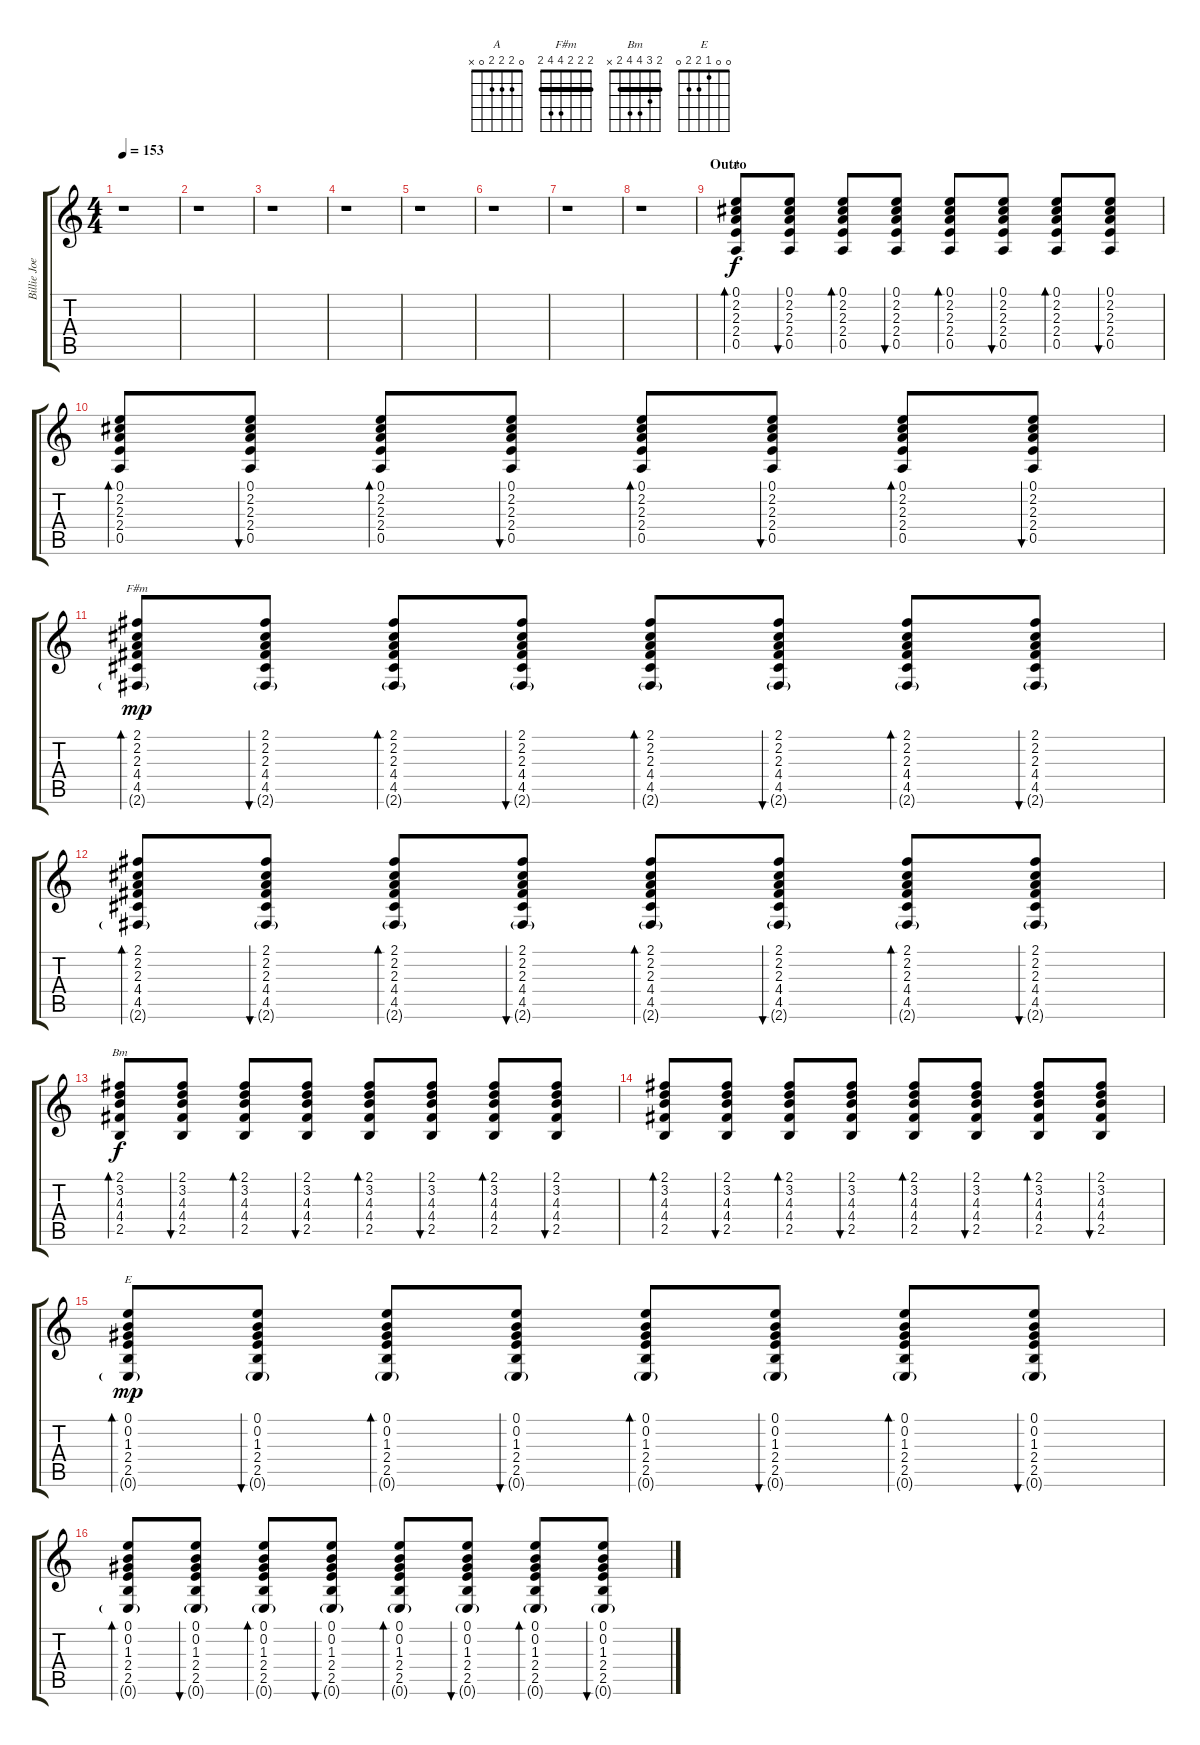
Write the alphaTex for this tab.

\track ("Billie Joe Armstrong (Acoustic Guitar 1)" "Billie Joe") {instrument acousticguitarnylon}
\staff {score tabs}
\tuning (E4 B3 G3 D3 A2 E2) {hide}
\chord ("A" 0 2 2 2 0 x)
\chord ("F#m" 2 2 2 4 4 2) {barre 2}
\chord ("Bm" 2 3 4 4 2 x) {barre 2}
\chord ("E" 0 0 1 2 2 0)
\ts (4 4)
\tempo 153
\clef g2
\ks c
r.1{dy mp} |
r.1 |
r.1 |
r.1 |
r.1 |
r.1 |
r.1 |
r.1 |
\section ("" "Outro")
(0.1 2.2 2.3 2.4 0.5).8{bd 60 ch "A" dy f} (0.1 2.2 2.3 2.4 0.5).8{bu 60} (0.1 2.2 2.3 2.4 0.5).8{bd 60} (0.1 2.2 2.3 2.4 0.5).8{bu 60} (0.1 2.2 2.3 2.4 0.5).8{bd 60} (0.1 2.2 2.3 2.4 0.5).8{bu 60} (0.1 2.2 2.3 2.4 0.5).8{bd 60} (0.1 2.2 2.3 2.4 0.5).8{bu 60} |
(0.1 2.2 2.3 2.4 0.5).8{bd 60} (0.1 2.2 2.3 2.4 0.5).8{bu 60} (0.1 2.2 2.3 2.4 0.5).8{bd 60} (0.1 2.2 2.3 2.4 0.5).8{bu 60} (0.1 2.2 2.3 2.4 0.5).8{bd 60} (0.1 2.2 2.3 2.4 0.5).8{bu 60} (0.1 2.2 2.3 2.4 0.5).8{bd 60} (0.1 2.2 2.3 2.4 0.5).8{bu 60} |
(2.1 2.2 2.3 4.4 4.5 2.6{g}).8{bd 60 ch "F#m" dy mp} (2.1 2.2 2.3 4.4 4.5 2.6{g}).8{bu 60} (2.1 2.2 2.3 4.4 4.5 2.6{g}).8{bd 60} (2.1 2.2 2.3 4.4 4.5 2.6{g}).8{bu 60} (2.1 2.2 2.3 4.4 4.5 2.6{g}).8{bd 60} (2.1 2.2 2.3 4.4 4.5 2.6{g}).8{bu 60} (2.1 2.2 2.3 4.4 4.5 2.6{g}).8{bd 60} (2.1 2.2 2.3 4.4 4.5 2.6{g}).8{bu 60} |
(2.1 2.2 2.3 4.4 4.5 2.6{g}).8{bd 60} (2.1 2.2 2.3 4.4 4.5 2.6{g}).8{bu 60} (2.1 2.2 2.3 4.4 4.5 2.6{g}).8{bd 60} (2.1 2.2 2.3 4.4 4.5 2.6{g}).8{bu 60} (2.1 2.2 2.3 4.4 4.5 2.6{g}).8{bd 60} (2.1 2.2 2.3 4.4 4.5 2.6{g}).8{bu 60} (2.1 2.2 2.3 4.4 4.5 2.6{g}).8{bd 60} (2.1 2.2 2.3 4.4 4.5 2.6{g}).8{bu 60} |
(2.1 3.2 4.3 4.4 2.5).8{bd 60 ch "Bm" dy f} (2.1 3.2 4.3 4.4 2.5).8{bu 60} (2.1 3.2 4.3 4.4 2.5).8{bd 60} (2.1 3.2 4.3 4.4 2.5).8{bu 60} (2.1 3.2 4.3 4.4 2.5).8{bd 60} (2.1 3.2 4.3 4.4 2.5).8{bu 60} (2.1 3.2 4.3 4.4 2.5).8{bd 60} (2.1 3.2 4.3 4.4 2.5).8{bu 60} |
(2.1 3.2 4.3 4.4 2.5).8{bd 60} (2.1 3.2 4.3 4.4 2.5).8{bu 60} (2.1 3.2 4.3 4.4 2.5).8{bd 60} (2.1 3.2 4.3 4.4 2.5).8{bu 60} (2.1 3.2 4.3 4.4 2.5).8{bd 60} (2.1 3.2 4.3 4.4 2.5).8{bu 60} (2.1 3.2 4.3 4.4 2.5).8{bd 60} (2.1 3.2 4.3 4.4 2.5).8{bu 60} |
(0.1 0.2 1.3 2.4 2.5 0.6{g}).8{bd 60 ch "E" dy mp} (0.1 0.2 1.3 2.4 2.5 0.6{g}).8{bu 60} (0.1 0.2 1.3 2.4 2.5 0.6{g}).8{bd 60} (0.1 0.2 1.3 2.4 2.5 0.6{g}).8{bu 60} (0.1 0.2 1.3 2.4 2.5 0.6{g}).8{bd 60} (0.1 0.2 1.3 2.4 2.5 0.6{g}).8{bu 60} (0.1 0.2 1.3 2.4 2.5 0.6{g}).8{bd 60} (0.1 0.2 1.3 2.4 2.5 0.6{g}).8{bu 60} |
(0.1 0.2 1.3 2.4 2.5 0.6{g}).8{bd 60} (0.1 0.2 1.3 2.4 2.5 0.6{g}).8{bu 60} (0.1 0.2 1.3 2.4 2.5 0.6{g}).8{bd 60} (0.1 0.2 1.3 2.4 2.5 0.6{g}).8{bu 60} (0.1 0.2 1.3 2.4 2.5 0.6{g}).8{bd 60} (0.1 0.2 1.3 2.4 2.5 0.6{g}).8{bu 60} (0.1 0.2 1.3 2.4 2.5 0.6{g}).8{bd 60} (0.1 0.2 1.3 2.4 2.5 0.6{g}).8{bu 60}
